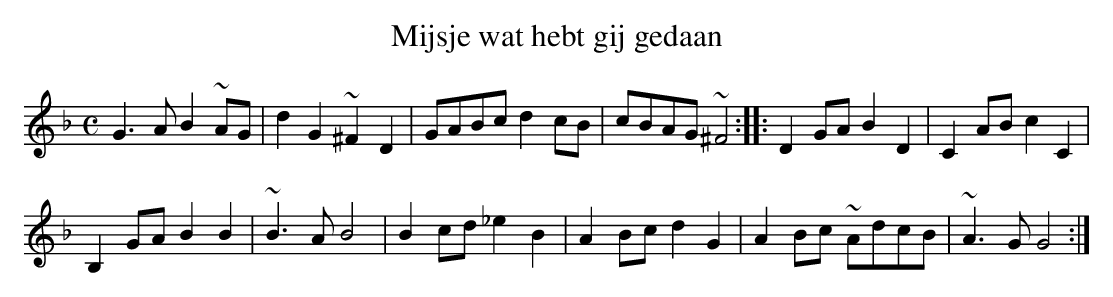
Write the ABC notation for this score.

X:1
T:Mijsje wat hebt gij gedaan
M:C
K:Gdor
G3AB2~AG|d2G2~^F2D2|GABcd2cB|cBAG~^F4:||:D2GAB2D2|C2ABc2C2|
B,2GAB2B2|~B3AB4|B2cd_e2B2|A2Bcd2G2|A2Bc ~AdcB|~A3GG4:|
